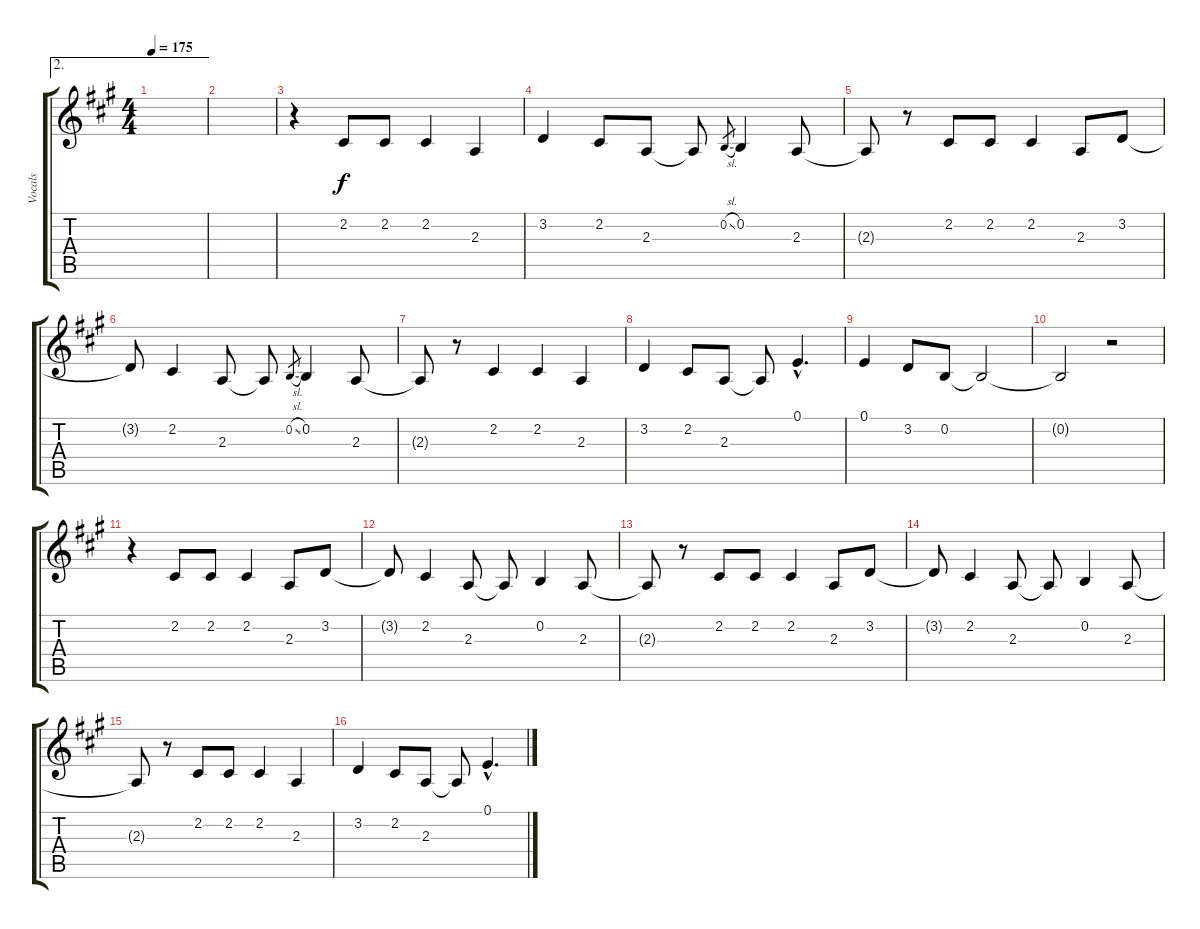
\track ("Vocals" "Vocals") {instrument englishhorn}
\staff {score tabs}
\tuning (E4 B3 G3 D3 A2 E2) {hide}
\ae 2
\ts (4 4)
\tempo 175
\clef g2
\ks f#minor
|
|
r.4 2.2.8 2.2.8 2.2.4 2.3.4 |
3.2.4 2.2.8 2.3.8 2.3{t}.8 0.2{sl}.8{gr} 0.2.4 2.3.8 |
2.3{t}.8 r.8 2.2.8 2.2.8 2.2.4 2.3.8 3.2.8 |
3.2{t}.8 2.2.4 2.3.8 2.3{t}.8 0.2{sl}.8{gr} 0.2.4 2.3.8 |
2.3{t}.8 r.8 2.2.4 2.2.4 2.3.4 |
3.2.4 2.2.8 2.3.8 2.3{t}.8 0.1{hac}.4{d} |
0.1.4 3.2.8 0.2.8 0.2{t}.2 |
0.2{t}.2 r.2 |
r.4 2.2.8 2.2.8 2.2.4 2.3.8 3.2.8 |
3.2{t}.8 2.2.4 2.3.8 2.3{t}.8 0.2.4 2.3.8 |
2.3{t}.8 r.8 2.2.8 2.2.8 2.2.4 2.3.8 3.2.8 |
3.2{t}.8 2.2.4 2.3.8 2.3{t}.8 0.2.4 2.3.8 |
2.3{t}.8 r.8 2.2.8 2.2.8 2.2.4 2.3.4 |
3.2.4 2.2.8 2.3.8 2.3{t}.8 0.1{hac}.4{d}
